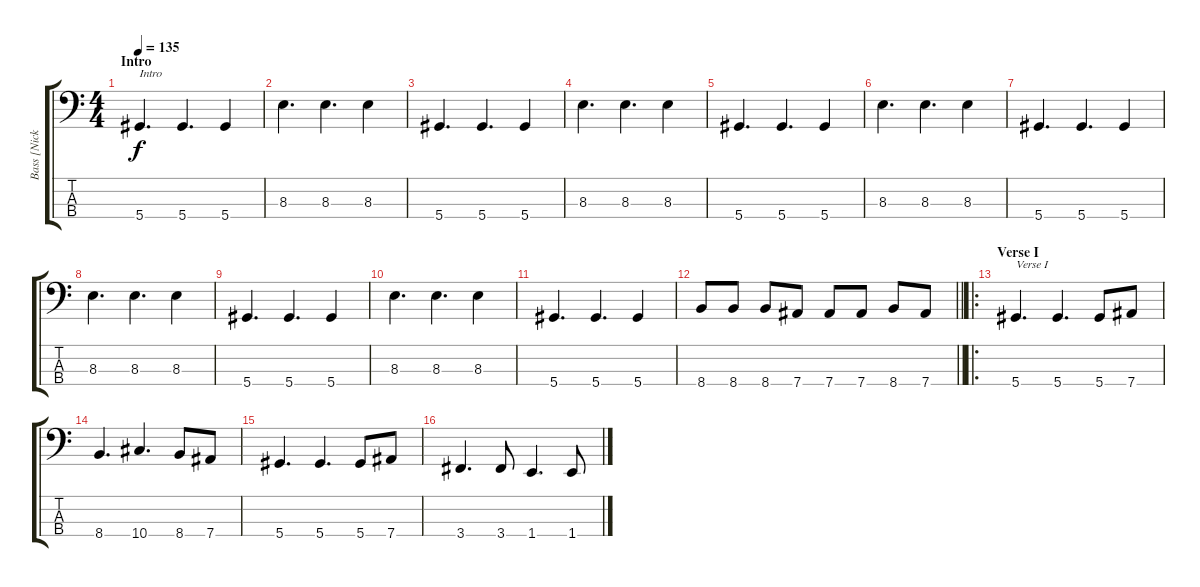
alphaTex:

\track ("Bass [Nicklasson]" "Bass [Nick") {instrument electricbasspick}
\staff {score tabs}
\tuning (Gb2 Db2 Ab1 Eb1) {hide}
\ts (4 4)
\section ("" "Intro")
\tempo 135
\clef f4
\ks c
5.4.4{d txt "Intro" dy f instrument electricbasspick} 5.4.4{d} 5.4.4 |
8.3.4{d} 8.3.4{d} 8.3.4 |
5.4.4{d} 5.4.4{d} 5.4.4 |
8.3.4{d} 8.3.4{d} 8.3.4 |
5.4.4{d} 5.4.4{d} 5.4.4 |
8.3.4{d} 8.3.4{d} 8.3.4 |
5.4.4{d} 5.4.4{d} 5.4.4 |
8.3.4{d} 8.3.4{d} 8.3.4 |
5.4.4{d} 5.4.4{d} 5.4.4 |
8.3.4{d} 8.3.4{d} 8.3.4 |
5.4.4{d} 5.4.4{d} 5.4.4 |
\barLineRight lightlight
8.4.8 8.4.8 8.4.8 7.4.8 7.4.8 7.4.8 8.4.8 7.4.8 |
\ro
\section ("" "Verse I")
5.4.4{d txt "Verse I"} 5.4.4{d} 5.4.8 7.4.8 |
8.4.4{d} 10.4.4{d} 8.4.8 7.4.8 |
5.4.4{d} 5.4.4{d} 5.4.8 7.4.8 |
3.4.4{d} 3.4.8 1.4.4{d} 1.4.8
